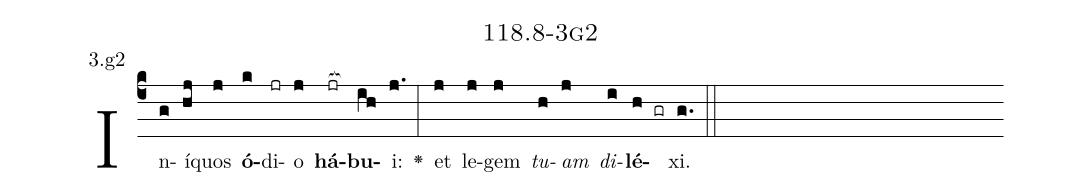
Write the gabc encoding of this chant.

name: 118.8-3g2;
annotation: 3.g2;
%%
(c4)In(g)í(hj)quos(j) <b>ó</b>(k)di(jr)o(j) <b>há</b>(jr[ocb:1{])<b>bu</b>(ih[ocb:0}])i:(j.) <v>\greheightstar</v>(:) et(j) le(j)gem(j) <i>tu</i>(h)<i>am</i>(j) <i>di</i>(i)<b>lé</b>(h gr)xi.(g.) (::)


%E(j) u(h) o(j) u(i) a(h) e.(g.) (::)
